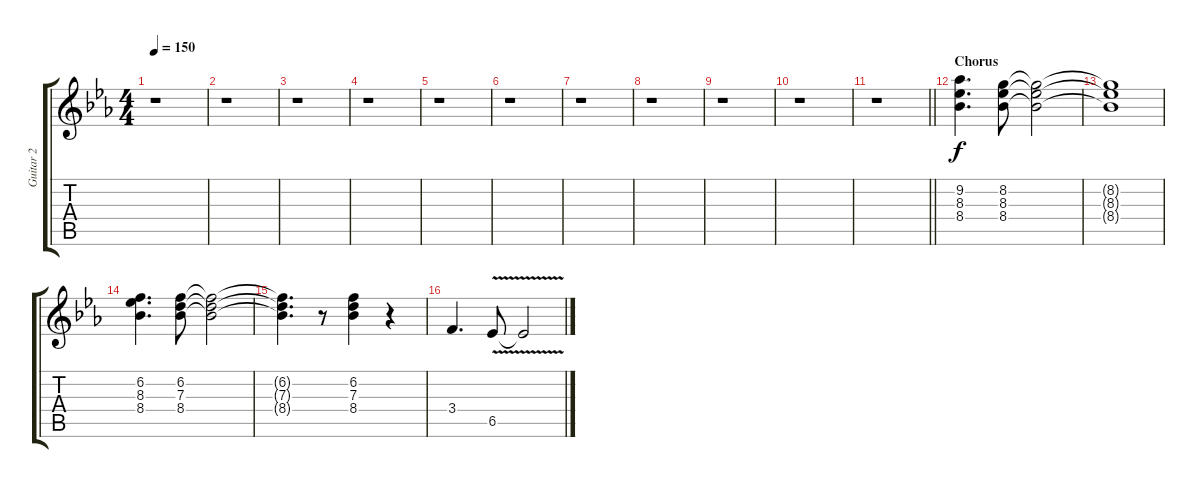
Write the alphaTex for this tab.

\track ("Guitar 2" "Guitar 2") {instrument overdrivenguitar}
\staff {score tabs}
\tuning (E4 B3 G3 D3 A2 E2) {hide}
\ts (4 4)
\tempo 150
\clef g2
\ks eb
r.1{dy f} |
r.1 |
r.1 |
r.1 |
r.1 |
r.1 |
r.1 |
r.1 |
r.1 |
r.1 |
\barLineRight lightlight
r.1 |
\section ("" "Chorus")
(9.2 8.3 8.4).4{d} (8.2 8.3 8.4).8 (8.2{t} 8.3{t} 8.4{t}).2 |
(8.2{t} 8.3{t} 8.4{t}).1 |
(6.2 8.3 8.4).4{d} (6.2 7.3 8.4).8 (6.2{t} 7.3{t} 8.4{t}).2 |
(6.2{t} 7.3{t} 8.4{t}).4{d} r.8 (6.2 7.3 8.4).4 r.4 |
3.4.4{d} 6.5{v}.8 6.5{t}.2
